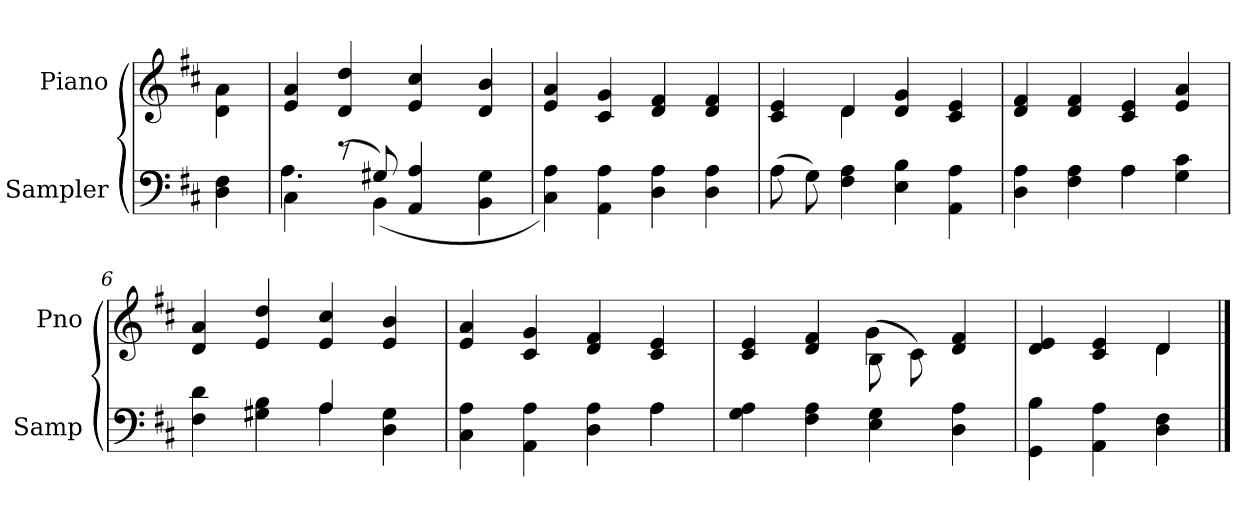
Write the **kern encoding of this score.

**kern	**kern
*part2	*part1
*staff2	*staff1
*I"Sampler	*I"Piano
*I'Samp	*I'Pno
*clefF4	*clefG2
*k[f#c#]	*k[f#c#]
*D:	*D:
=1	=1
4D 4F#	4d\ 4a\
=2	=2
*^	*
4C#\	4.A	4e 4a
(8r	.	4d 4dd
8G#X/)	(4BB	.
4AA 4A	.	4e 4cc#
.	4.ryy	.
4BB 4G#	.	4d 4b
*v	*v	*
=3	=3
4C# 4A)	4e 4a
4AA 4A	4c# 4g
4D 4A	4d 4f#
4D 4A	4d 4f#
=4	=4
*^	*^
(8A\	4A	4c# 4e	4ryy
8G\)	.	.	.
4F#\ 4A\	2.ryy	4d/	4d
4E\ 4B\	.	4d 4g	2ryy
4AA\ 4A\	.	4c# 4e	.
*	*	*v	*v
=5	=5	=5
4D\ 4A\	2ryy	4d 4f#
4F#\ 4A\	.	4d 4f#
4A\	4A	4c# 4e
4G 4c#	4ryy	4e 4a
=6	=6	=6
4F# 4d	2ryy	4d 4a
4G#X 4B	.	4e 4dd
4A/	4A	4e 4cc#
4D 4G#	4ryy	4e 4b
=7	=7	=7
4C# 4A	2.ryy	4e 4a
4AA 4A	.	4c# 4g
4D 4A	.	4d 4f#
4A\	4A	4c# 4e
*v	*v	*
=8	=8
*	*^
4G 4A	4c# 4e	2ryy
4F# 4A	4d 4f#	.
4E 4G	(8B\	4g
.	8c#\)	.
4D 4A	4d 4f#	4ryy
=9	=9	=9
4GG 4B	4d 4e	2ryy
4AA 4A	4c# 4e	.
4D 4F#	4d/	4d
*	*v	*v
==	==
*-	*-
